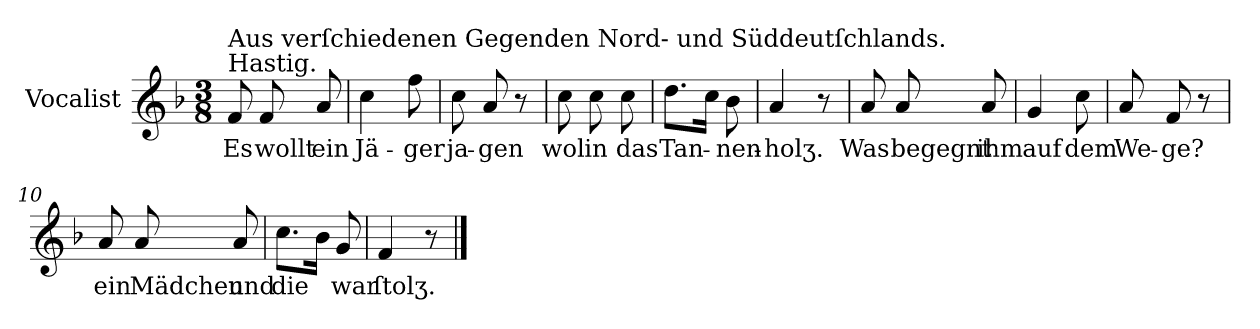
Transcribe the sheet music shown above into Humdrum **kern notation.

**kern	**text
*part1	*part1
*staff1	*staff1
*I"Vocalist	*
*k[b-]	*
*F:	*
*M3/8	*
=1	=1
!LO:TX:a:t=Hastig.	!
!LO:TX:a:t=Aus verſchiedenen Gegenden Nord- und Süddeutſchlands.	!
8f	Es
8f	wollt
8a	ein
=2	=2
4cc	Jä-
8ff	-ger
=3	=3
8cc	ja-
8a	-gen
8r	.
=4	=4
8cc	wol
8cc	in
8cc	das
=5	=5
8.ddL	Tan-
16ccJk	.
8b-	-nen-
=6	=6
4a	-holʒ.
8r	.
=7	=7
8a	Was
8a	begegnt
8a	ihm
=8	=8
4g	auf
8cc	dem
=9	=9
8a	We-
8f	-ge?
8r	.
=10	=10
8a	ein
8a	Mädchen
8a	und
=11	=11
8.ccL	die
16b-Jk	.
8g	war
=12	=12
4f	ſtolʒ.
8r	.
==	==
*-	*-
